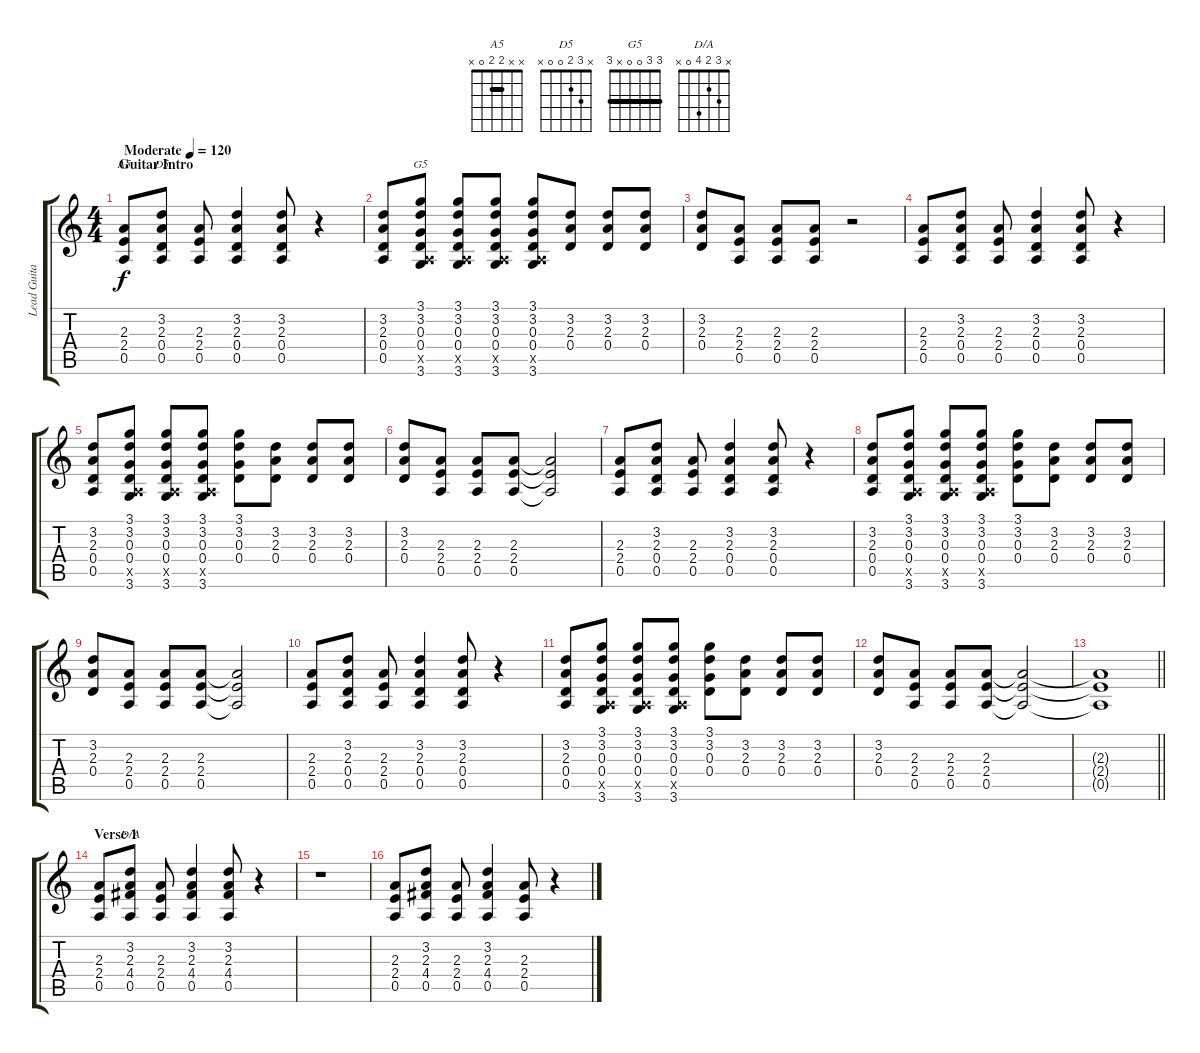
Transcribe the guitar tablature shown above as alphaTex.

\track ("Lead Guitar (Angus Young)" "Lead Guita") {instrument overdrivenguitar}
\staff {score tabs}
\tuning (E4 B3 G3 D3 A2 E2) {hide}
\chord ("A5" x x 2 2 0 x) {barre 2}
\chord ("D5" x 3 2 0 0 x)
\chord ("G5" 3 3 0 0 x 3) {barre 3}
\chord ("D/A" x 3 2 4 0 x)
\ts (4 4)
\section ("" "Guitar Intro")
\tempo (120 "Moderate")
\clef g2
\ks c
(2.3 2.4 0.5).8{ch "A5" dy f instrument overdrivenguitar} (3.2 2.3 0.4 0.5).8{ch "D5"} (2.3 2.4 0.5).8 (3.2 2.3 0.4 0.5).4 (3.2 2.3 0.4 0.5).8 r.4 |
(3.2 2.3 0.4 0.5).8 (3.1 3.2 0.3 0.4 0.5{x} 3.6).8{ch "G5"} (3.1 3.2 0.3 0.4 0.5{x} 3.6).8 (3.1 3.2 0.3 0.4 0.5{x} 3.6).8 (3.1 3.2 0.3 0.4 0.5{x} 3.6).8 (3.2 2.3 0.4).8 (3.2 2.3 0.4).8 (3.2 2.3 0.4).8 |
(3.2 2.3 0.4).8 (2.3 2.4 0.5).8 (2.3 2.4 0.5).8 (2.3 2.4 0.5).8 r.2 |
(2.3 2.4 0.5).8 (3.2 2.3 0.4 0.5).8 (2.3 2.4 0.5).8 (3.2 2.3 0.4 0.5).4 (3.2 2.3 0.4 0.5).8 r.4 |
(3.2 2.3 0.4 0.5).8 (3.1 3.2 0.3 0.4 0.5{x} 3.6).8 (3.1 3.2 0.3 0.4 0.5{x} 3.6).8 (3.1 3.2 0.3 0.4 0.5{x} 3.6).8 (3.1 3.2 0.3 0.4).8 (3.2 2.3 0.4).8 (3.2 2.3 0.4).8 (3.2 2.3 0.4).8 |
(3.2 2.3 0.4).8 (2.3 2.4 0.5).8 (2.3 2.4 0.5).8 (2.3 2.4 0.5).8 (2.3{t} 2.4{t} 0.5{t}).2 |
(2.3 2.4 0.5).8 (3.2 2.3 0.4 0.5).8 (2.3 2.4 0.5).8 (3.2 2.3 0.4 0.5).4 (3.2 2.3 0.4 0.5).8 r.4 |
(3.2 2.3 0.4 0.5).8 (3.1 3.2 0.3 0.4 0.5{x} 3.6).8 (3.1 3.2 0.3 0.4 0.5{x} 3.6).8 (3.1 3.2 0.3 0.4 0.5{x} 3.6).8 (3.1 3.2 0.3 0.4).8 (3.2 2.3 0.4).8 (3.2 2.3 0.4).8 (3.2 2.3 0.4).8 |
(3.2 2.3 0.4).8 (2.3 2.4 0.5).8 (2.3 2.4 0.5).8 (2.3 2.4 0.5).8 (2.3{t} 2.4{t} 0.5{t}).2 |
(2.3 2.4 0.5).8 (3.2 2.3 0.4 0.5).8 (2.3 2.4 0.5).8 (3.2 2.3 0.4 0.5).4 (3.2 2.3 0.4 0.5).8 r.4 |
(3.2 2.3 0.4 0.5).8 (3.1 3.2 0.3 0.4 0.5{x} 3.6).8 (3.1 3.2 0.3 0.4 0.5{x} 3.6).8 (3.1 3.2 0.3 0.4 0.5{x} 3.6).8 (3.1 3.2 0.3 0.4).8 (3.2 2.3 0.4).8 (3.2 2.3 0.4).8 (3.2 2.3 0.4).8 |
(3.2 2.3 0.4).8 (2.3 2.4 0.5).8 (2.3 2.4 0.5).8 (2.3 2.4 0.5).8 (2.3{t} 2.4{t} 0.5{t}).2 |
\barLineRight lightlight
(2.3{t} 2.4{t} 0.5{t}).1 |
\section ("" "Verse 1")
(2.3 2.4 0.5).8 (3.2 2.3 4.4 0.5).8{ch "D/A"} (2.3 2.4 0.5).8 (3.2 2.3 4.4 0.5).4 (3.2 2.3 4.4 0.5).8 r.4 |
r.1 |
(2.3 2.4 0.5).8 (3.2 2.3 4.4 0.5).8 (2.3 2.4 0.5).8 (3.2 2.3 4.4 0.5).4 (2.3 2.4 0.5).8 r.4
